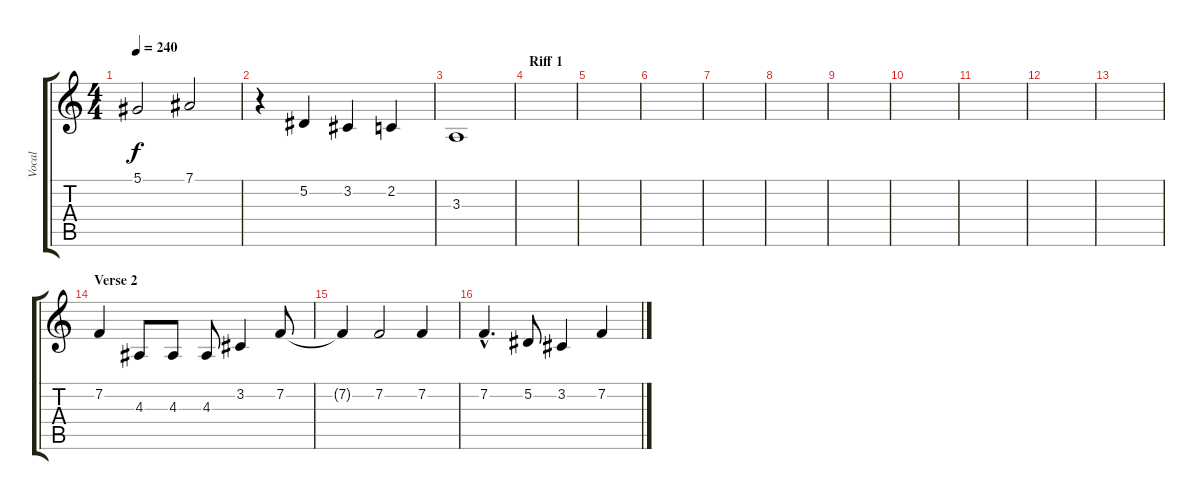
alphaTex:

\track ("Vocal" "Vocal") {instrument lead6voice}
\staff {score tabs}
\tuning (Eb4 Bb3 Gb3 Db3 Ab2 Eb2) {hide}
\ts (4 4)
\tempo 240
\clef g2
\ks c
5.1.2{dy f} 7.1.2 |
r.4 5.2.4 3.2.4 2.2.4 |
3.3.1 |
\section ("" "Riff 1")
|
|
|
|
|
|
|
|
|
|
\section ("" "Verse 2")
7.2.4 4.3.8 4.3.8 4.3.8 3.2.4 7.2.8 |
7.2{t}.4 7.2.2 7.2.4 |
7.2{hac}.4{d} 5.2.8 3.2.4 7.2.4
